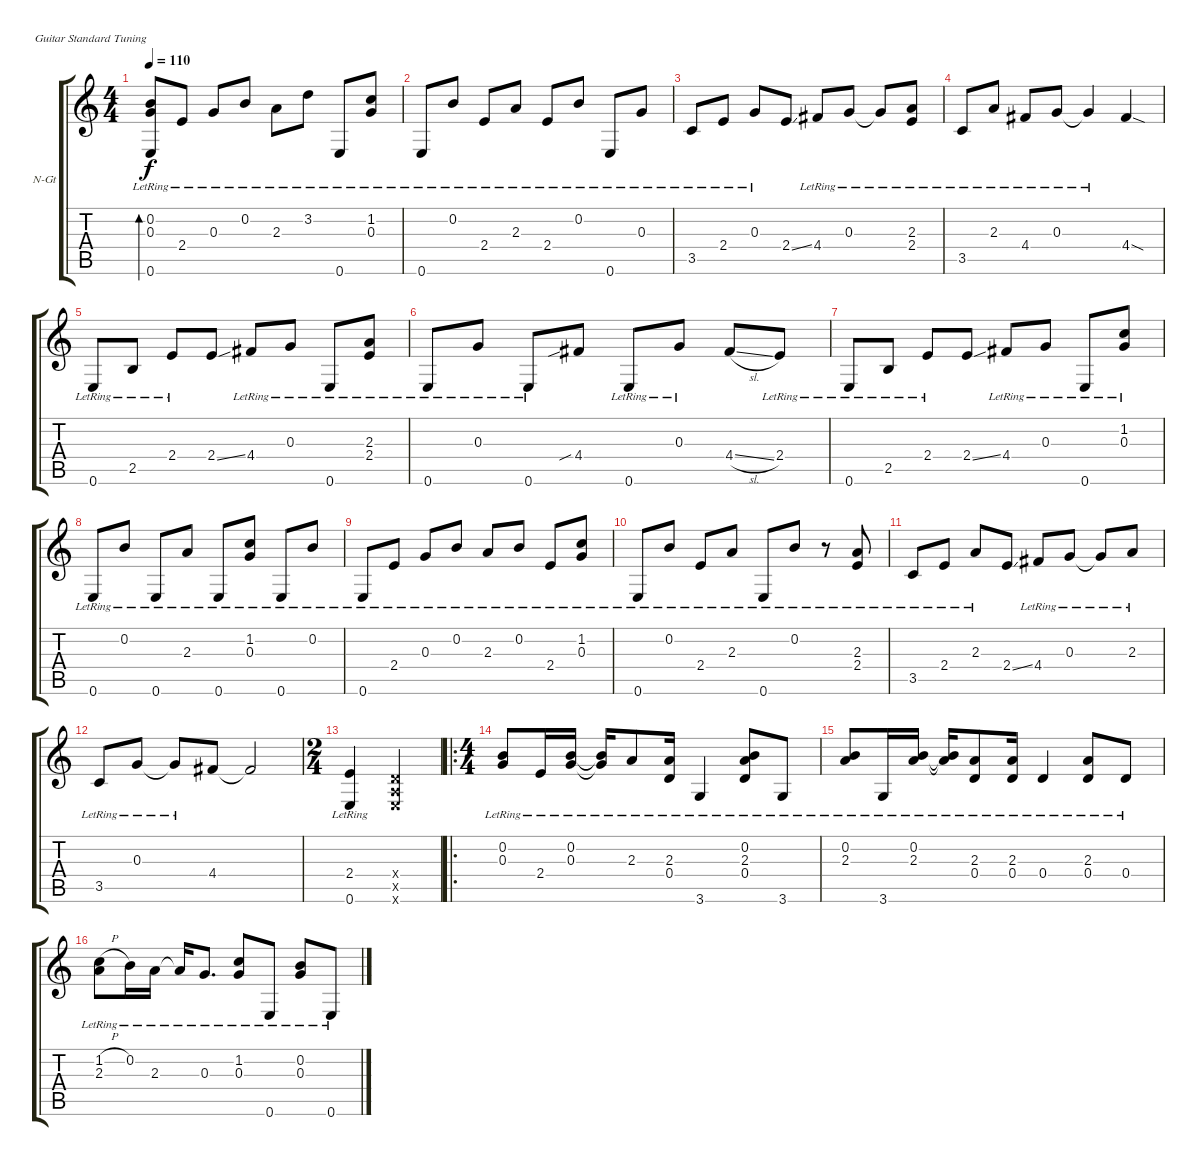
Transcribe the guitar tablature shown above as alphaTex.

\bracketExtendMode groupsimilarinstruments
\firstSystemTrackNameOrientation horizontal
\otherSystemsTrackNameOrientation horizontal
\track ("Guitare" "N-Gt") {instrument acousticguitarnylon}
\staff {score tabs}
\tuning (E4 B3 G3 D3 A2 E2)
\ts (4 4)
\tempo 110
\clef g2
\ks c
(0.2{lr} 0.3{lr} 0.6{lr}).8{bd 60 dy f} 2.4{lr}.8 0.3{lr}.8 0.2{lr}.8 2.3{lr}.8 3.2{lr}.8 0.6{lr}.8 (1.2{lr} 0.3{lr}).8 |
0.6{lr}.8 0.2{lr}.8 2.4{lr}.8 2.3{lr}.8 2.4{lr}.8 0.2{lr}.8 0.6{lr}.8 0.3{lr}.8 |
3.5{lr}.8 2.4{lr}.8 0.3{lr}.8 2.4{ss}.8 4.4{lr}.8 0.3{lr}.8 0.3{lr t}.8 (2.3{lr} 2.4{lr}).8 |
3.5{lr}.8 2.3{lr}.8 4.4{lr}.8 0.3{lr}.8 0.3{lr t}.4 4.4{sod}.4 |
0.6{lr}.8 2.5{lr}.8 2.4{lr}.8 2.4{ss}.8 4.4{lr}.8 0.3{lr}.8 0.6{lr}.8 (2.3{lr} 2.4{lr}).8 |
0.6{lr}.8 0.3{lr}.8 0.6{lr}.8 4.4{sib}.8 0.6{lr}.8 0.3{lr}.8 4.4{sl}.8 2.4{lr}.8 |
0.6{lr}.8 2.5{lr}.8 2.4{lr}.8 2.4{ss}.8 4.4{lr}.8 0.3{lr}.8 0.6{lr}.8 (1.2{lr} 0.3{lr}).8 |
0.6{lr}.8 0.2{lr}.8 0.6{lr}.8 2.3{lr}.8 0.6{lr}.8 (1.2{lr} 0.3{lr}).8 0.6{lr}.8 0.2{lr}.8 |
0.6{lr}.8 2.4{lr}.8 0.3{lr}.8 0.2{lr}.8 2.3{lr}.8 0.2{lr}.8 2.4{lr}.8 (1.2{lr} 0.3{lr}).8 |
0.6{lr}.8 0.2{lr}.8 2.4{lr}.8 2.3{lr}.8 0.6{lr}.8 0.2{lr}.8 r.8 (2.3{lr} 2.4{lr}).8 |
3.5{lr}.8 2.4{lr}.8 2.3{lr}.8 2.4{ss}.8 4.4{lr}.8 0.3{lr}.8 0.3{lr t}.8 2.3{lr}.8 |
3.5{lr}.8 0.3{lr}.8 0.3{lr t}.8 4.4.8 4.4{t}.2 |
\ts (2 4)
(2.4{lr} 0.6{lr}).4 (0.4{x} 0.5{x} 0.6{x}).4 |
\ro
\ts (4 4)
(0.2{lr} 0.3{lr}).8 2.4{lr}.16 (0.2{lr} 0.3{lr}).16 (0.2{lr t} 0.3{lr t}).16 2.3{lr}.8 (2.3{lr} 0.4{lr}).16 3.6{lr}.4 (0.2{lr} 2.3{lr} 0.4{lr}).8 3.6{lr}.8 |
(0.2{lr} 2.3{lr}).8 3.6{lr}.16 (0.2{lr} 2.3{lr}).16 (0.2{lr t} 2.3{lr t}).16 (2.3{lr} 0.4{lr}).8 (2.3{lr} 0.4{lr}).16 0.4{lr}.4 (2.3{lr} 0.4{lr}).8 0.4{lr}.8 |
(1.2{h} 2.3{lr}).8 0.2{lr}.16 2.3{lr}.16 2.3{lr t}.16 0.3{lr}.8{d} (1.2{lr} 0.3{lr}).8 0.6{lr}.8 (0.2{lr} 0.3{lr}).8 0.6{lr}.8
